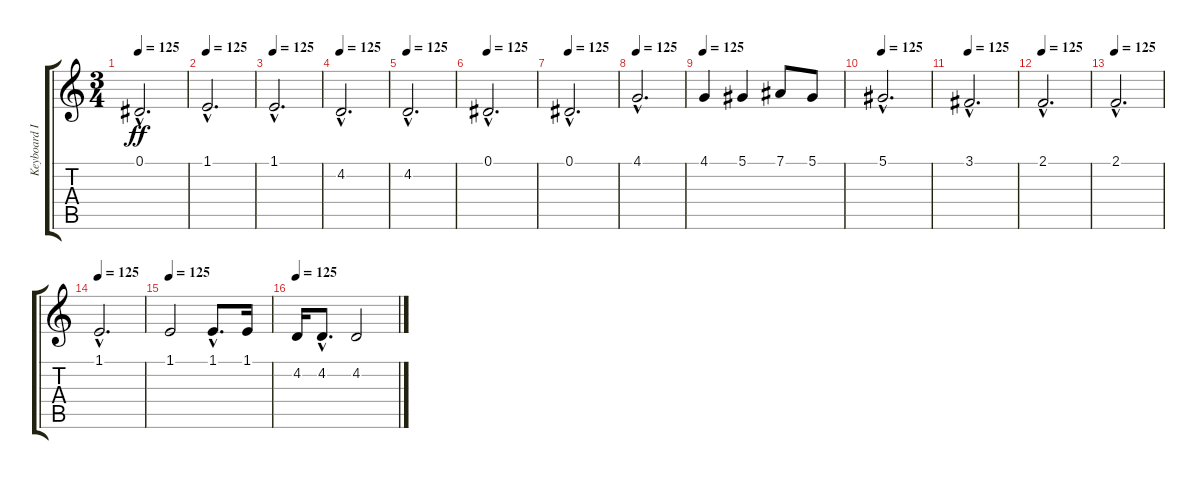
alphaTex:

\track ("Keyboard I" "Keyboard I") {instrument harpsichord}
\staff {score tabs}
\tuning (Eb4 Bb3 Gb3 Db3 Ab2 Eb2) {hide}
\ts (3 4)
\tempo 125
\clef g2
\ks c
0.1{hac}.2{d dy ff} |
\tempo 125
1.1{hac}.2{d} |
\tempo 125
1.1{hac}.2{d} |
\tempo 125
4.2{hac}.2{d} |
\tempo 125
4.2{hac}.2{d} |
\tempo 125
0.1{hac}.2{d} |
\tempo 125
0.1{hac}.2{d} |
\tempo 125
4.1{hac}.2{d} |
\tempo 125
4.1.4 5.1.4 7.1.8 5.1.8 |
\tempo 125
5.1{hac}.2{d} |
\tempo 125
3.1{hac}.2{d} |
\tempo 125
2.1{hac}.2{d} |
\tempo 125
2.1{hac}.2{d} |
\tempo 125
1.1{hac}.2{d} |
\tempo 125
1.1.2 1.1{hac}.8{d} 1.1.16 |
\tempo 125
4.2.16 4.2{hac}.8{d} 4.2.2
